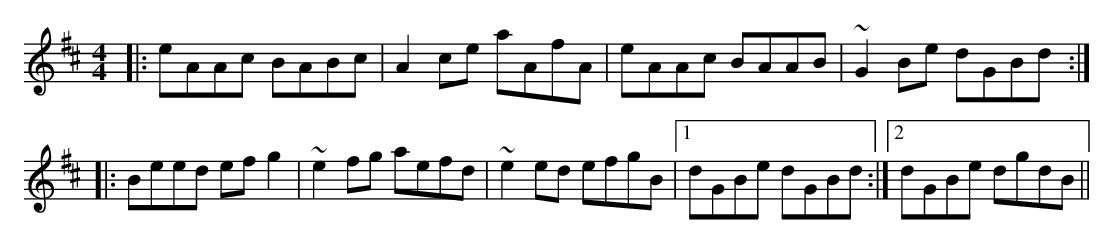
X:1
M:4/4
K:Amix
|:eAAc BABc|A2 ce aAfA|eAAc BAAB|~G2 Be dGBd:|
|:Beed ef g2|~e2 fg aefd|~e2 ed efgB|1 dGBe dGBd:|2 dGBe dgdB||
